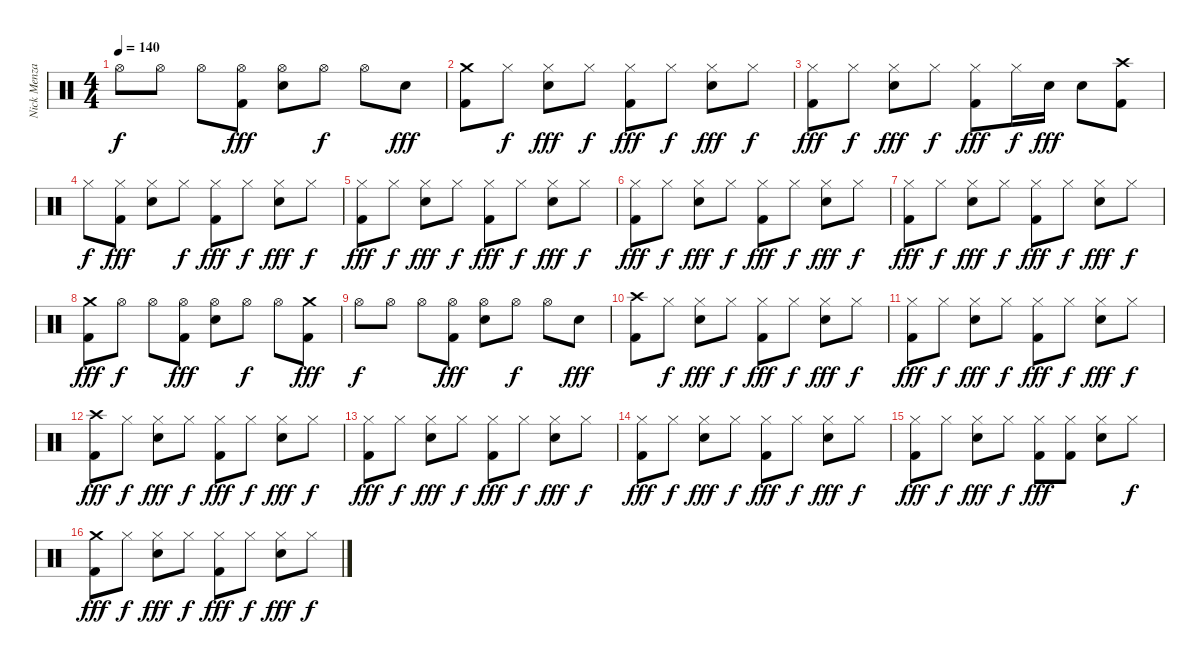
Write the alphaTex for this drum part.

\track ("Nick Menza" "Nick Menza") {instrument percussion}
\staff {score}
\articulation defaults
\ts (4 4)
\tempo 140
\clef neutral
\ks c "Hi-Hat (open)".8{dy f} "Hi-Hat (open)".8 "Hi-Hat (open)".8
("Hi-Hat (open)" "Kick (hit) 2").8{dy fff} ("Hi-Hat (open)" "Electric Snare (hit)").8 "Hi-Hat (open)".8{dy f} "Hi-Hat (open)".8 "Electric Snare (hit)".8{dy fff} |
("Crash medium (hit)" "Kick (hit) 2").8 "Hi-Hat (closed)".8{dy f} ("Hi-Hat (closed)" "Electric Snare (hit)").8{dy fff} "Hi-Hat (closed)".8{dy f} ("Hi-Hat (closed)" "Kick (hit) 2").8{dy fff} "Hi-Hat (closed)".8{dy f} ("Hi-Hat (closed)" "Electric Snare (hit)").8{dy fff} "Hi-Hat (closed)".8{dy f} |
("Hi-Hat (closed)" "Kick (hit) 2").8{dy fff} "Hi-Hat (closed)".8{dy f} ("Hi-Hat (closed)" "Electric Snare (hit)").8{dy fff} "Hi-Hat (closed)".8{dy f} ("Hi-Hat (closed)" "Kick (hit) 2").8{dy fff} "Hi-Hat (closed)".16{dy f} "Electric Snare (hit)".16{dy fff} "Electric Snare (hit)".8 ("Crash high (hit)" "Kick (hit) 2").8 |
"Hi-Hat (closed)".8{dy f} ("Hi-Hat (closed)" "Kick (hit) 2").8{dy fff} ("Hi-Hat (closed)" "Electric Snare (hit)").8 "Hi-Hat (closed)".8{dy f} ("Hi-Hat (closed)" "Kick (hit) 2").8{dy fff} "Hi-Hat (closed)".8{dy f} ("Hi-Hat (closed)" "Electric Snare (hit)").8{dy fff} "Hi-Hat (closed)".8{dy f} |
("Hi-Hat (closed)" "Kick (hit) 2").8{dy fff} "Hi-Hat (closed)".8{dy f} ("Hi-Hat (closed)" "Electric Snare (hit)").8{dy fff} "Hi-Hat (closed)".8{dy f} ("Hi-Hat (closed)" "Kick (hit) 2").8{dy fff} "Hi-Hat (closed)".8{dy f} ("Hi-Hat (closed)" "Electric Snare (hit)").8{dy fff} "Hi-Hat (closed)".8{dy f} |
("Hi-Hat (closed)" "Kick (hit) 2").8{dy fff} "Hi-Hat (closed)".8{dy f} ("Hi-Hat (closed)" "Electric Snare (hit)").8{dy fff} "Hi-Hat (closed)".8{dy f} ("Hi-Hat (closed)" "Kick (hit) 2").8{dy fff} "Hi-Hat (closed)".8{dy f} ("Hi-Hat (closed)" "Electric Snare (hit)").8{dy fff} "Hi-Hat (closed)".8{dy f} |
("Hi-Hat (closed)" "Kick (hit) 2").8{dy fff} "Hi-Hat (closed)".8{dy f} ("Hi-Hat (closed)" "Electric Snare (hit)").8{dy fff} "Hi-Hat (closed)".8{dy f} ("Hi-Hat (closed)" "Kick (hit) 2").8{dy fff} "Hi-Hat (closed)".8{dy f} ("Hi-Hat (closed)" "Electric Snare (hit)").8{dy fff} "Hi-Hat (closed)".8{dy f} |
("Crash medium (hit)" "Kick (hit) 2").8{dy fff} "Hi-Hat (open)".8{dy f} "Hi-Hat (open)".8 ("Hi-Hat (open)" "Kick (hit) 2").8{dy fff} ("Hi-Hat (open)" "Electric Snare (hit)").8 "Hi-Hat (open)".8{dy f} "Hi-Hat (open)".8 ("Crash medium (hit)" "Kick (hit) 2").8{dy fff} |
"Hi-Hat (open)".8{dy f} "Hi-Hat (open)".8 "Hi-Hat (open)".8 ("Hi-Hat (open)" "Kick (hit) 2").8{dy fff} ("Hi-Hat (open)" "Electric Snare (hit)").8 "Hi-Hat (open)".8{dy f} "Hi-Hat (open)".8 "Electric Snare (hit)".8{dy fff} |
("Crash high (hit)" "Kick (hit) 2").8 "Hi-Hat (closed)".8{dy f} ("Hi-Hat (closed)" "Electric Snare (hit)").8{dy fff} "Hi-Hat (closed)".8{dy f} ("Hi-Hat (closed)" "Kick (hit) 2").8{dy fff} "Hi-Hat (closed)".8{dy f} ("Hi-Hat (closed)" "Electric Snare (hit)").8{dy fff} "Hi-Hat (closed)".8{dy f} |
("Hi-Hat (closed)" "Kick (hit) 2").8{dy fff} "Hi-Hat (closed)".8{dy f} ("Hi-Hat (closed)" "Electric Snare (hit)").8{dy fff} "Hi-Hat (closed)".8{dy f} ("Hi-Hat (closed)" "Kick (hit) 2").8{dy fff} "Hi-Hat (closed)".8{dy f} ("Hi-Hat (closed)" "Electric Snare (hit)").8{dy fff} "Hi-Hat (closed)".8{dy f} |
("Crash high (hit)" "Kick (hit) 2").8{dy fff} "Hi-Hat (closed)".8{dy f} ("Hi-Hat (closed)" "Electric Snare (hit)").8{dy fff} "Hi-Hat (closed)".8{dy f} ("Hi-Hat (closed)" "Kick (hit) 2").8{dy fff} "Hi-Hat (closed)".8{dy f} ("Hi-Hat (closed)" "Electric Snare (hit)").8{dy fff} "Hi-Hat (closed)".8{dy f} |
("Hi-Hat (closed)" "Kick (hit) 2").8{dy fff} "Hi-Hat (closed)".8{dy f} ("Hi-Hat (closed)" "Electric Snare (hit)").8{dy fff} "Hi-Hat (closed)".8{dy f} ("Hi-Hat (closed)" "Kick (hit) 2").8{dy fff} "Hi-Hat (closed)".8{dy f} ("Hi-Hat (closed)" "Electric Snare (hit)").8{dy fff} "Hi-Hat (closed)".8{dy f} |
("Hi-Hat (closed)" "Kick (hit) 2").8{dy fff} "Hi-Hat (closed)".8{dy f} ("Hi-Hat (closed)" "Electric Snare (hit)").8{dy fff} "Hi-Hat (closed)".8{dy f} ("Hi-Hat (closed)" "Kick (hit) 2").8{dy fff} "Hi-Hat (closed)".8{dy f} ("Hi-Hat (closed)" "Electric Snare (hit)").8{dy fff} "Hi-Hat (closed)".8{dy f} |
("Hi-Hat (closed)" "Kick (hit) 2").8{dy fff} "Hi-Hat (closed)".8{dy f} ("Hi-Hat (closed)" "Electric Snare (hit)").8{dy fff} "Hi-Hat (closed)".8{dy f} ("Hi-Hat (closed)" "Kick (hit) 2").8{dy fff} ("Hi-Hat (closed)" "Kick (hit) 2").8 ("Hi-Hat (closed)" "Electric Snare (hit)").8 "Hi-Hat (closed)".8{dy f} |
("Crash medium (hit)" "Kick (hit) 2").8{dy fff} "Hi-Hat (closed)".8{dy f} ("Hi-Hat (closed)" "Electric Snare (hit)").8{dy fff} "Hi-Hat (closed)".8{dy f} ("Hi-Hat (closed)" "Kick (hit) 2").8{dy fff} "Hi-Hat (closed)".8{dy f} ("Hi-Hat (closed)" "Electric Snare (hit)").8{dy fff} "Hi-Hat (closed)".8{dy f}
